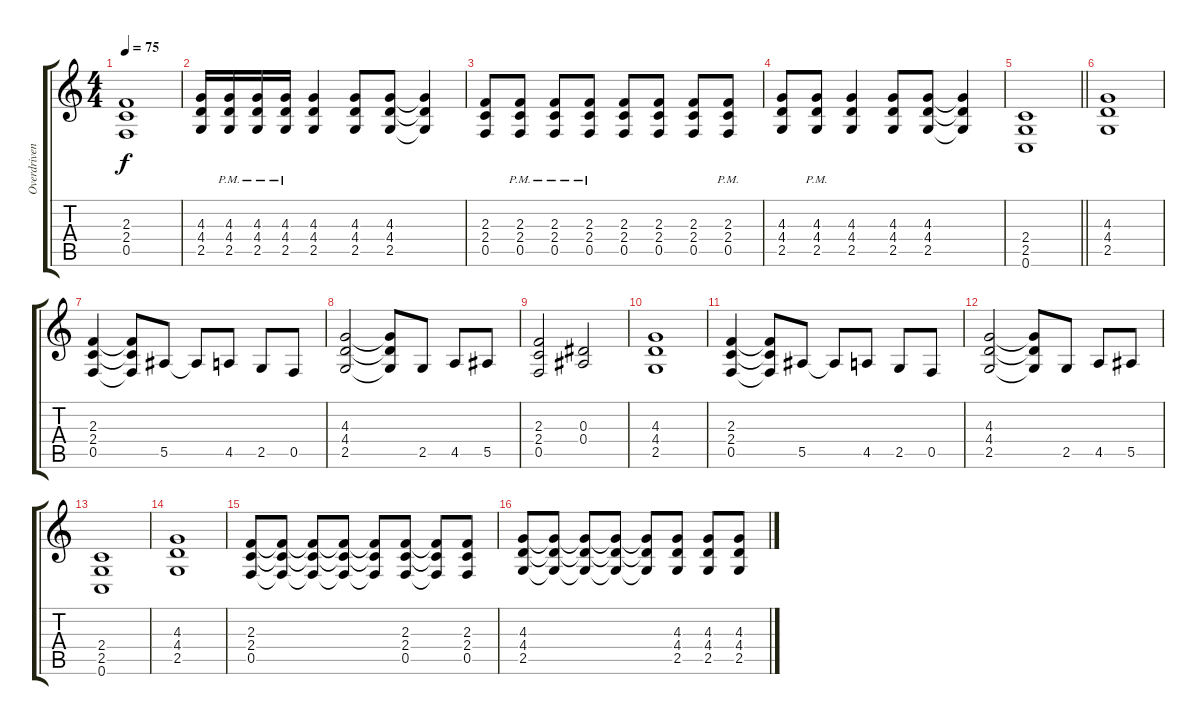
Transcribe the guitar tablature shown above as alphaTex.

\track ("Overdriven Guitar 1" "Overdriven") {instrument overdrivenguitar}
\staff {score tabs}
\tuning (C4 G3 Eb3 Bb2 F2 C2) {hide}
\ts (4 4)
\tempo 75
\clef g2
\ks c
(2.3 2.4 0.5).1{dy f} |
(4.3 4.4 2.5).16 (4.3{pm} 4.4{pm} 2.5{pm}).16 (4.3{pm} 4.4{pm} 2.5{pm}).16 (4.3{pm} 4.4{pm} 2.5{pm}).16 (4.3 4.4 2.5).4 (4.3 4.4 2.5).8 (4.3 4.4 2.5).8 (4.3{t} 4.4{t} 2.5{t}).4 |
(2.3 2.4 0.5).8 (2.3{pm} 2.4{pm} 0.5{pm}).8 (2.3{pm} 2.4{pm} 0.5{pm}).8 (2.3{pm} 2.4{pm} 0.5{pm}).8 (2.3 2.4 0.5).8 (2.3 2.4 0.5).8 (2.3 2.4 0.5).8 (2.3{pm} 2.4{pm} 0.5{pm}).8 |
(4.3 4.4 2.5).8 (4.3{pm} 4.4{pm} 2.5{pm}).8 (4.3 4.4 2.5).4 (4.3 4.4 2.5).8 (4.3 4.4 2.5).8 (4.3{t} 4.4{t} 2.5{t}).4 |
\barLineRight lightlight
(2.4 2.5 0.6).1 |
(4.3 4.4 2.5).1 |
(2.3 2.4 0.5).4 (2.3{t} 2.4{t} 0.5{t}).8 5.5.8 5.5{t}.8 4.5.8 2.5.8 0.5.8 |
(4.3 4.4 2.5).2 (4.3{t} 4.4{t} 2.5{t}).8 2.5.8 4.5.8 5.5.8 |
(2.3 2.4 0.5).2 (0.3 0.4).2 |
(4.3 4.4 2.5).1 |
(2.3 2.4 0.5).4 (2.3{t} 2.4{t} 0.5{t}).8 5.5.8 5.5{t}.8 4.5.8 2.5.8 0.5.8 |
(4.3 4.4 2.5).2 (4.3{t} 4.4{t} 2.5{t}).8 2.5.8 4.5.8 5.5.8 |
(2.4 2.5 0.6).1 |
(4.3 4.4 2.5).1 |
(2.3 2.4 0.5).8 (2.3{t} 2.4{t} 0.5{t}).8 (2.3{t} 2.4{t} 0.5{t}).8 (2.3{t} 2.4{t} 0.5{t}).8 (2.3{t} 2.4{t} 0.5{t}).8 (2.3 2.4 0.5).8 (2.3{t} 2.4{t} 0.5{t}).8 (2.3 2.4 0.5).8 |
(4.3 4.4 2.5).8 (4.3{t} 4.4{t} 2.5{t}).8 (4.3{t} 4.4{t} 2.5{t}).8 (4.3{t} 4.4{t} 2.5{t}).8 (4.3{t} 4.4{t} 2.5{t}).8 (4.3 4.4 2.5).8 (4.3 4.4 2.5).8 (4.3 4.4 2.5).8
